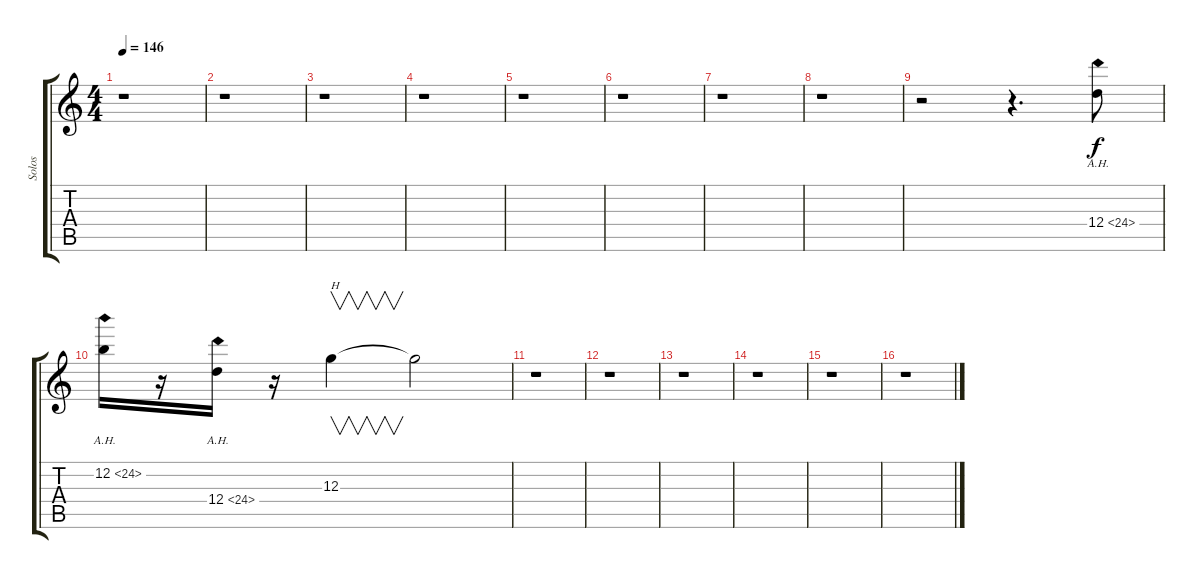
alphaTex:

\track ("Solos" "Solos") {instrument overdrivenguitar}
\staff {score tabs}
\tuning (E4 B3 G3 D3 A2 E2) {hide}
\ts (4 4)
\tempo 146
\clef g2
\ks c
r.1{dy f} |
r.1 |
r.1 |
r.1 |
r.1 |
r.1 |
r.1 |
r.1 |
r.2 r.4{d} 12.4{ah 12}.8 |
12.2{ah 12}.16 r.16 12.4{ah 12}.16 r.16 12.3.4{v txt "H"} 12.3{t}.2 |
r.1 |
r.1 |
r.1 |
r.1 |
r.1 |
r.1
